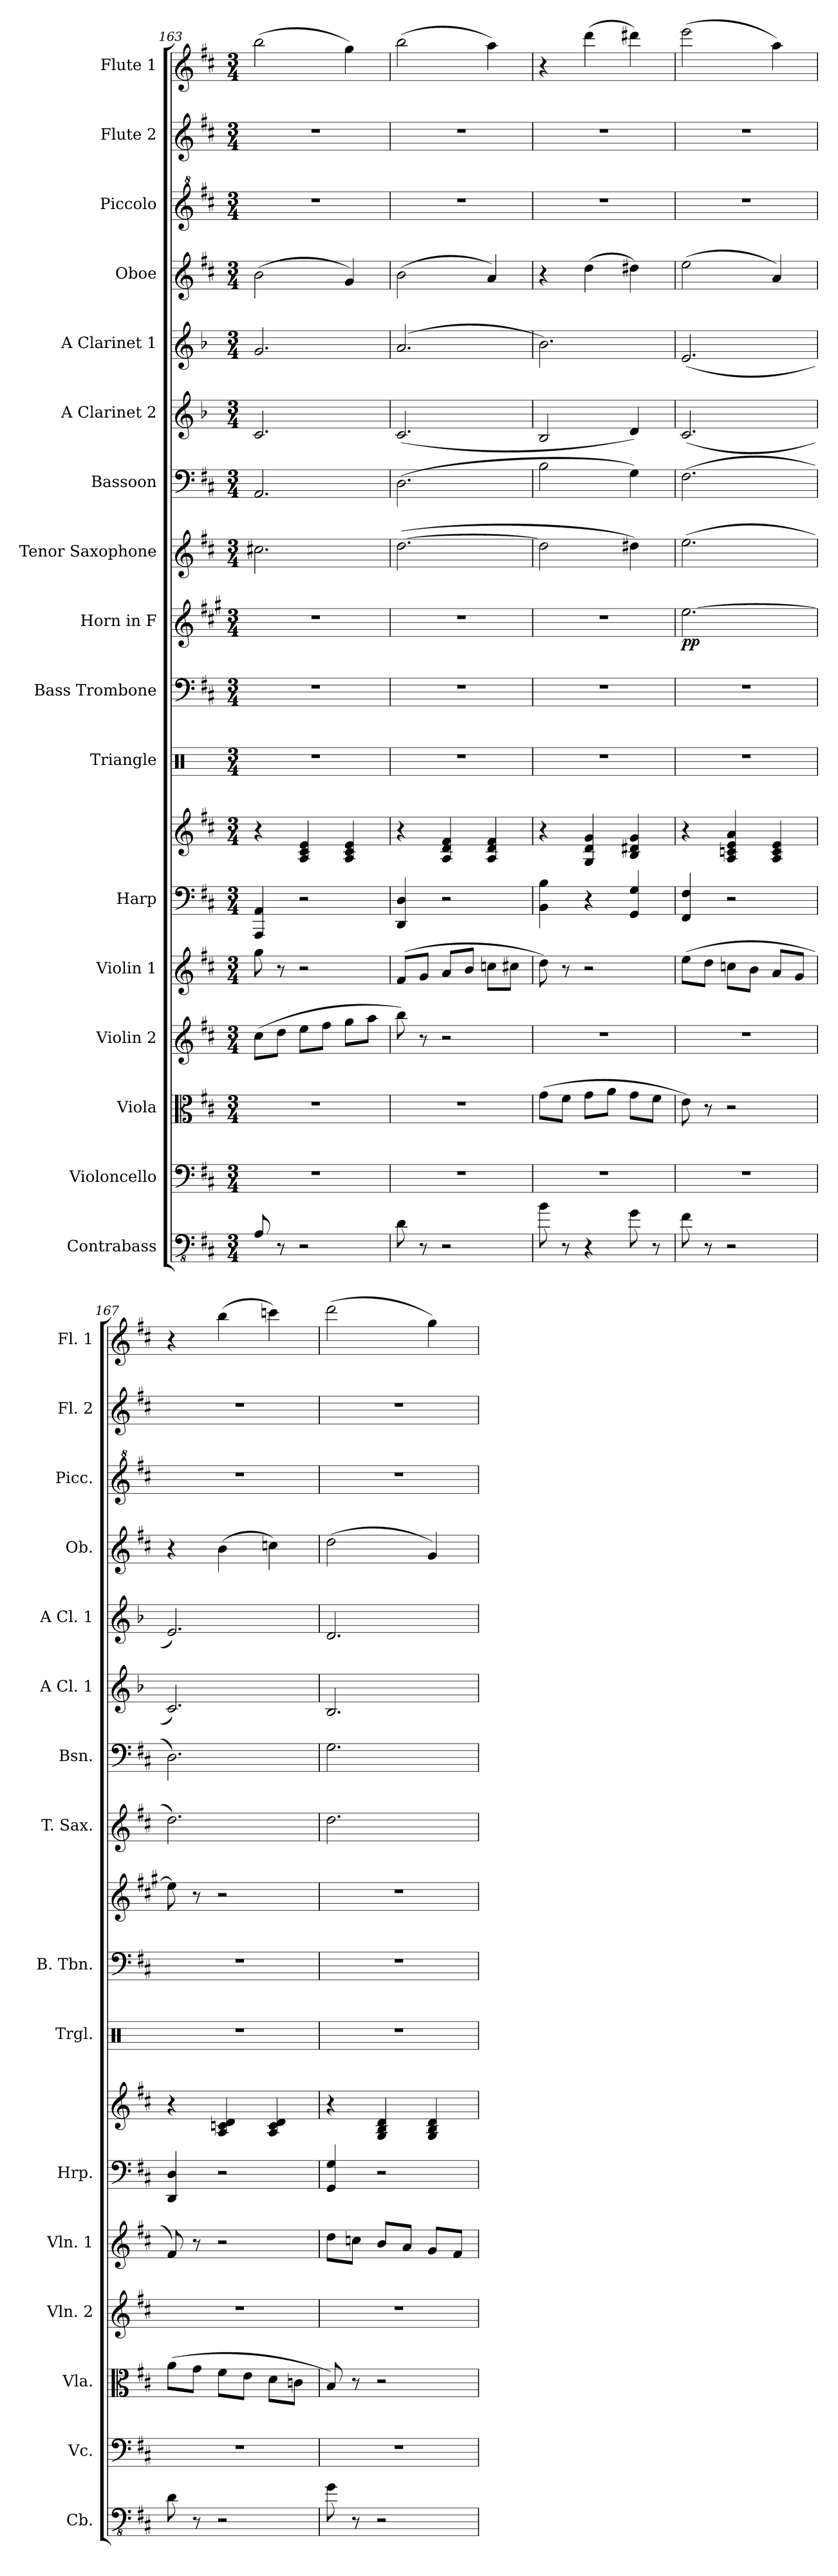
**kern	**kern	**kern	**kern	**kern	**kern	**kern	**kern	**kern	**kern	**dynam	**kern	**kern	**kern	**kern	**kern	**kern	**kern	**kern
*part17	*part16	*part15	*part14	*part13	*part12	*part12	*part11	*part10	*part9	*part9	*part8	*part7	*part6	*part5	*part4	*part3	*part2	*part1
*staff18	*staff17	*staff16	*staff15	*staff14	*staff13	*staff12	*staff11	*staff10	*staff9	*staff9	*staff8	*staff7	*staff6	*staff5	*staff4	*staff3	*staff2	*staff1
*I"Contrabass	*I"Violoncello	*I"Viola	*I"Violin 2	*I"Violin 1	*I"Harp	*	*I"Triangle	*I"Bass Trombone	*I"Horn in F	*	*I"Tenor Saxophone	*I"Bassoon	*I"A Clarinet 2	*I"A Clarinet 1	*I"Oboe	*I"Piccolo	*I"Flute 2	*I"Flute 1
*I'Cb.	*I'Vc.	*I'Vla.	*I'Vln. 2	*I'Vln. 1	*I'Hrp.	*	*I'Trgl.	*I'B. Tbn.	*	*	*I'T. Sax.	*I'Bsn.	*I'A Cl. 1	*I'A Cl. 1	*I'Ob.	*I'Picc.	*I'Fl. 2	*I'Fl. 1
*clefFv4	*clefF4	*clefC3	*clefG2	*clefG2	*clefF4	*clefG2	*clefX	*clefF4	*clefG2	*	*clefG2	*clefF4	*clefG2	*clefG2	*clefG2	*clefG^2	*clefG2	*clefG2
*ITrd7c12	*	*	*	*	*	*	*	*	*ITrd4c7	*	*ITrd8c14	*	*ITrd2c3	*ITrd2c3	*	*ITrd-7c-12	*	*
*k[f#c#]	*k[f#c#]	*k[f#c#]	*k[f#c#]	*k[f#c#]	*k[f#c#]	*k[f#c#]	*k[]	*k[f#c#]	*k[f#c#]	*	*k[f#c#]	*k[f#c#]	*k[f#c#]	*k[f#c#]	*k[f#c#]	*k[f#c#]	*k[f#c#]	*k[f#c#]
*M3/4	*M3/4	*M3/4	*M3/4	*M3/4	*M3/4	*M3/4	*M3/4	*M3/4	*M3/4	*	*M3/4	*M3/4	*M3/4	*M3/4	*M3/4	*M3/4	*M3/4	*M3/4
=163	=163	=163	=163	=163	=163	=163	=163	=163	=163	=163	=163	=163	=163	=163	=163	=163	=163	=163
8AAA/	2.r	2.r	(8cc#\L	8gg\	4AAA/ 4AA/	4r	2.r	2.r	2.r	.	2.c#X\	2.AA/	2.A/	2.e/	(2b\	2.r	2.r	(2bb\
8r	.	.	8dd\J	8r	.	.	.	.	.	.	.	.	.	.	.	.	.	.
2r	.	.	8ee\L	2r	2r	4A/ 4c#/ 4e/	.	.	.	.	.	.	.	.	.	.	.	.
.	.	.	8ff#\J	.	.	.	.	.	.	.	.	.	.	.	.	.	.	.
.	.	.	8gg\L	.	.	4A/ 4c#/ 4e/	.	.	.	.	.	.	.	.	4g/)	.	.	4gg\)
.	.	.	8aa\J	.	.	.	.	.	.	.	.	.	.	.	.	.	.	.
!!LO:PB:g=z
=164	=164	=164	=164	=164	=164	=164	=164	=164	=164	=164	=164	=164	=164	=164	=164	=164	=164	=164
8DD\	2.r	2.r	8bb\)	(8f#/L	4DD/ 4D/	4r	2.r	2.r	2.r	.	([2.d\	(2.D\	(2.A/	(2.f#/	(2b\	2.r	2.r	(2bb\
8r	.	.	8r	8g/J	.	.	.	.	.	.	.	.	.	.	.	.	.	.
2r	.	.	2r	8a/L	2r	4A/ 4d/ 4f#/	.	.	.	.	.	.	.	.	.	.	.	.
.	.	.	.	8b/J	.	.	.	.	.	.	.	.	.	.	.	.	.	.
.	.	.	.	8ccn\L	.	4A/ 4d/ 4f#/	.	.	.	.	.	.	.	.	4a/)	.	.	4aa\)
.	.	.	.	8cc#X\J	.	.	.	.	.	.	.	.	.	.	.	.	.	.
=165	=165	=165	=165	=165	=165	=165	=165	=165	=165	=165	=165	=165	=165	=165	=165	=165	=165	=165
8BB\	2.r	(8g\L	2.r	8dd\)	4BB\ 4B\	4r	2.r	2.r	2.r	.	2d\]	2B\	2G/	2.g\)	4r	2.r	2.r	4r
8r	.	8f#\J	.	8r	.	.	.	.	.	.	.	.	.	.	.	.	.	.
4r	.	8g\L	.	2r	4r	4G/ 4d/ 4g/	.	.	.	.	.	.	.	.	(4dd\	.	.	(4ddd\
.	.	8a\J	.	.	.	.	.	.	.	.	.	.	.	.	.	.	.	.
8GG\	.	8g\L	.	.	4GG/ 4G/	4B/ 4d#X/ 4g/	.	.	.	.	4d#X\)	4G\)	4B/)	.	4dd#X\)	.	.	4ddd#X\)
8r	.	8f#\J	.	.	.	.	.	.	.	.	.	.	.	.	.	.	.	.
=166	=166	=166	=166	=166	=166	=166	=166	=166	=166	=166	=166	=166	=166	=166	=166	=166	=166	=166
!	!	!	!	!	!	!	!	!	!	!LO:DY:b	!	!	!	!	!	!	!	!
8FF#\	2.r	8e\)	2.r	(8ee\L	4FF#/ 4F#/	4r	2.r	2.r	[2.a\	pp	(2.e\	(2.F#\	(2.A/	(2.c#/	(2ee\	2.r	2.r	(2eee\
8r	.	8r	.	8dd\J	.	.	.	.	.	.	.	.	.	.	.	.	.	.
2r	.	2r	.	8ccn\L	2r	4A/ 4cn/ 4e/ 4a/	.	.	.	.	.	.	.	.	.	.	.	.
.	.	.	.	8b\J	.	.	.	.	.	.	.	.	.	.	.	.	.	.
.	.	.	.	8a/L	.	4A/ 4c/ 4e/	.	.	.	.	.	.	.	.	4a/)	.	.	4aa\)
.	.	.	.	8g/J	.	.	.	.	.	.	.	.	.	.	.	.	.	.
=167	=167	=167	=167	=167	=167	=167	=167	=167	=167	=167	=167	=167	=167	=167	=167	=167	=167	=167
8DD\	2.r	(8a\L	2.r	8f#/)	4DD/ 4D/	4r	2.r	2.r	8a\]	.	2.d\)	2.D\)	2.A/)	2.c#/)	4r	2.r	2.r	4r
8r	.	8g\J	.	8r	.	.	.	.	8r	.	.	.	.	.	.	.	.	.
2r	.	8f#\L	.	2r	2r	4A/ 4cn/ 4d/	.	.	2r	.	.	.	.	.	(4b\	.	.	(4bb\
.	.	8e\J	.	.	.	.	.	.	.	.	.	.	.	.	.	.	.	.
.	.	8d\L	.	.	.	4A/ 4c/ 4d/	.	.	.	.	.	.	.	.	4ccn\)	.	.	4cccn\)
.	.	8cn\J	.	.	.	.	.	.	.	.	.	.	.	.	.	.	.	.
=168	=168	=168	=168	=168	=168	=168	=168	=168	=168	=168	=168	=168	=168	=168	=168	=168	=168	=168
8GG\	2.r	8B/)	2.r	8dd\L	4GG/ 4G/	4r	2.r	2.r	2.r	.	2.d\	2.G\	2.G/	2.B/	(2dd\	2.r	2.r	(2ddd\
8r	.	8r	.	8ccn\J	.	.	.	.	.	.	.	.	.	.	.	.	.	.
2r	.	2r	.	8b/L	2r	4G/ 4B/ 4d/	.	.	.	.	.	.	.	.	.	.	.	.
.	.	.	.	8a/J	.	.	.	.	.	.	.	.	.	.	.	.	.	.
.	.	.	.	8g/L	.	4G/ 4B/ 4d/	.	.	.	.	.	.	.	.	4g/)	.	.	4gg\)
.	.	.	.	8f#/J	.	.	.	.	.	.	.	.	.	.	.	.	.	.
=	=	=	=	=	=	=	=	=	=	=	=	=	=	=	=	=	=	=
*-	*-	*-	*-	*-	*-	*-	*-	*-	*-	*-	*-	*-	*-	*-	*-	*-	*-	*-
